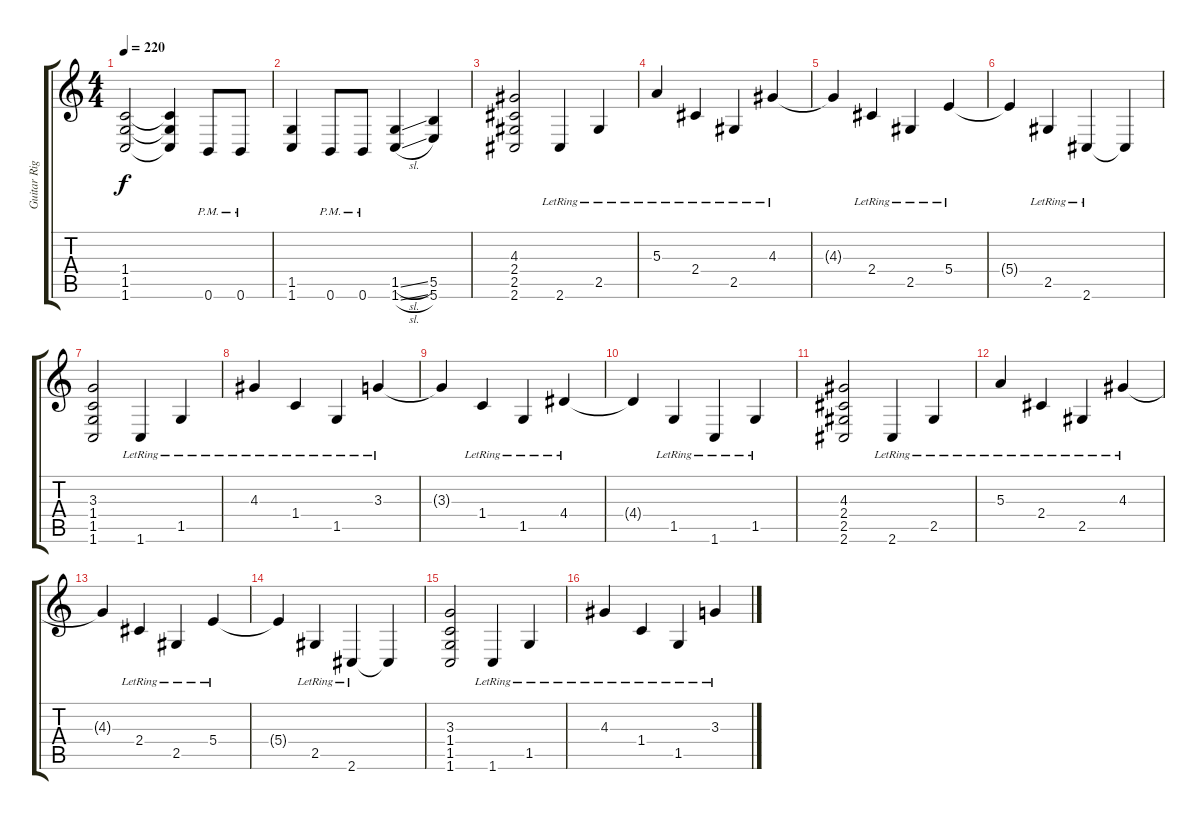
\track ("Guitar Right" "Guitar Rig") {instrument overdrivenguitar}
\staff {score tabs}
\tuning (Db4 Ab3 E3 B2 Gb2 B1) {hide}
\ts (4 4)
\tempo 220
\clef g2
\ks c
(1.4{t} 1.5{t} 1.6{t}).2{dy f} (1.4{t} 1.5{t} 1.6{t}).4 0.6{pm}.8 0.6{pm}.8 |
(1.5 1.6).4 0.6{pm}.8 0.6{pm}.8 (1.5{sl} 1.6{sl}).4 (5.5 5.6).4 |
(4.3 2.4 2.5 2.6).2{volume 10} 2.6{lr}.4 2.5{lr}.4 |
5.3{lr}.4 2.4{lr}.4 2.5{lr}.4 4.3{lr}.4 |
4.3{t}.4 2.4{lr}.4 2.5{lr}.4 5.4{lr}.4 |
5.4{t}.4 2.5{lr}.4 2.6{lr}.4 2.6{t}.4 |
(3.3 1.4 1.5 1.6).2 1.6{lr}.4 1.5{lr}.4 |
4.3{lr}.4 1.4{lr}.4 1.5{lr}.4 3.3{lr}.4 |
3.3{t}.4 1.4{lr}.4 1.5{lr}.4 4.4{lr}.4 |
4.4{t}.4 1.5{lr}.4 1.6{lr}.4 1.5{lr}.4 |
(4.3 2.4 2.5 2.6).2 2.6{lr}.4 2.5{lr}.4 |
5.3{lr}.4 2.4{lr}.4 2.5{lr}.4 4.3{lr}.4 |
4.3{t}.4 2.4{lr}.4 2.5{lr}.4 5.4{lr}.4 |
5.4{t}.4 2.5{lr}.4 2.6{lr}.4 2.6{t}.4 |
(3.3 1.4 1.5 1.6).2 1.6{lr}.4 1.5{lr}.4 |
4.3{lr}.4 1.4{lr}.4 1.5{lr}.4 3.3{lr}.4
